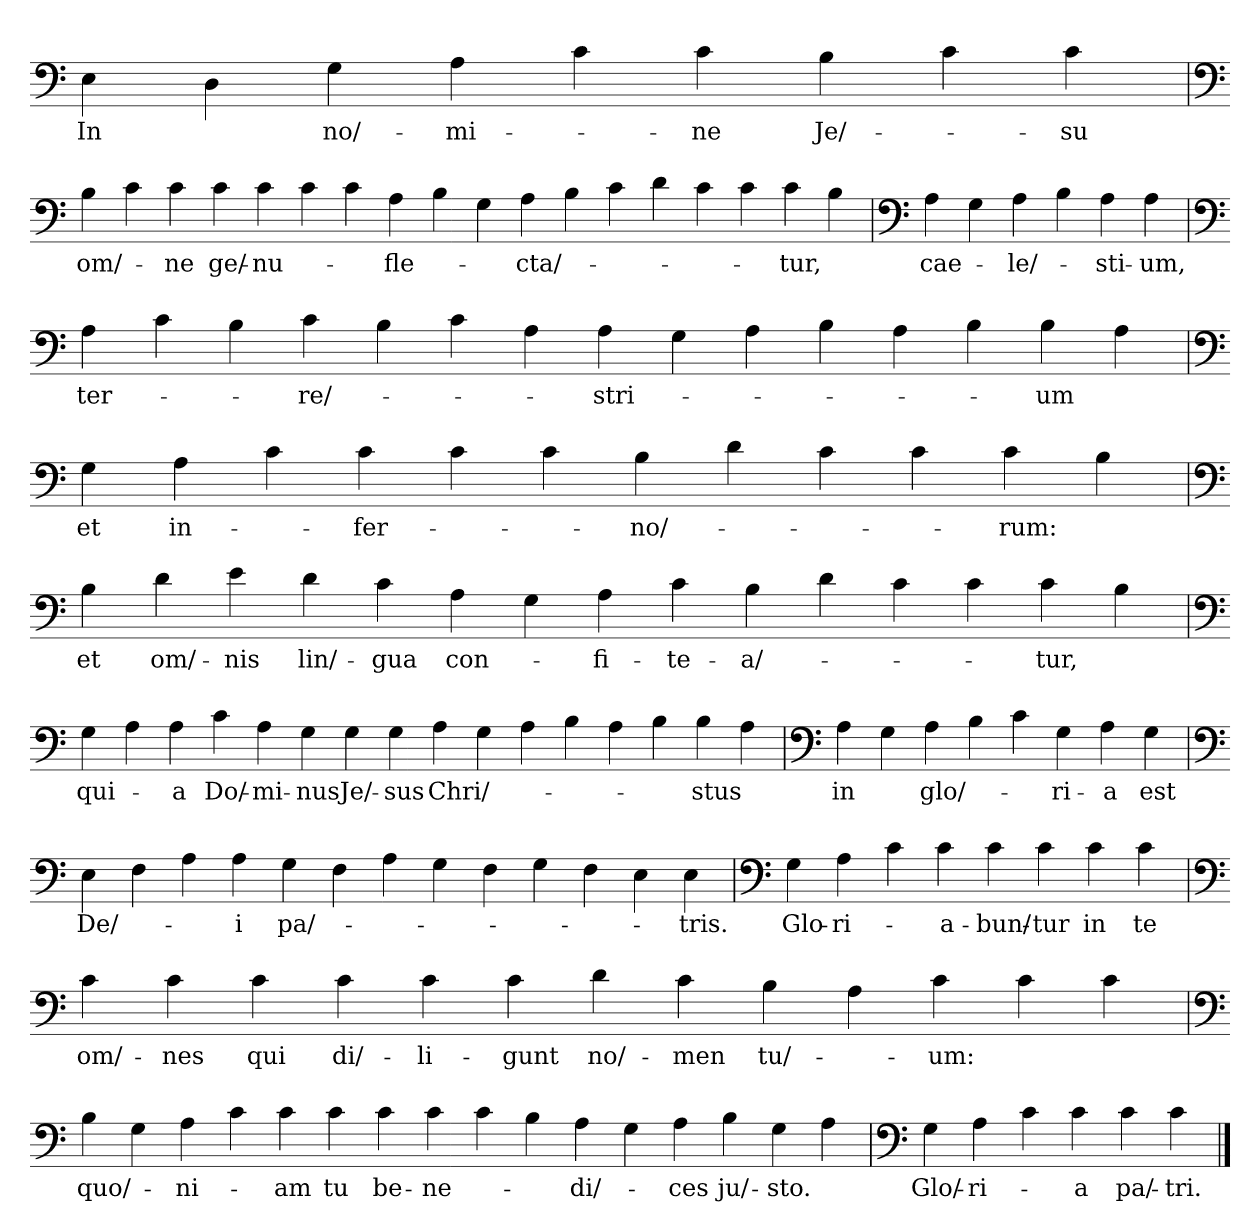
**kern	**text
*part1	*part1
*staff1	*staff1
*clefF4	*
=	=
4E	In
4D	.
4G	no/-
4A	-mi-
4c	.
4c	-ne
4B	Je/-
4c	.
4c	-su
=`	=`
*clefF4	*
4B	om/-
4c	.
4c	-ne
4c	ge/-
4c	-nu-
4c	.
4c	.
4A	-fle-
4B	.
4G	.
4A	-cta/-
4B	.
4c	.
4d	.
4c	.
4c	.
4c	-tur,
4B	.
='	='
*clefF4	*
4A	cae-
4G	.
4A	-le/-
4B	.
4A	-sti-
4A	-um,
=`	=`
*clefF4	*
4A	ter-
4c	.
4B	.
4c	-re/-
4B	.
4c	.
4A	.
4A	-stri-
4G	.
4A	.
4B	.
4A	.
4B	.
4B	-um
4A	.
=`	=`
*clefF4	*
4G	et
4A	in-
4c	.
4c	-fer-
4c	.
4c	.
4B	-no/-
4d	.
4c	.
4c	.
4c	-rum:
4B	.
='	='
*clefF4	*
4B	et
4d	om/-
4e	-nis
4d	lin/-
4c	-gua
4A	con-
4G	.
4A	-fi-
4c	-te-
4B	-a/-
4d	.
4c	.
4c	.
4c	-tur,
4B	.
='	='
*clefF4	*
4G	qui-
4A	.
4A	-a
4c	Do/-
4A	-mi-
4G	-nus
4G	Je/-
4G	-sus
4A	Chri/-
4G	.
4A	.
4B	.
4A	.
4B	.
4B	-stus
4A	.
='	='
*clefF4	*
4A	in
4G	.
4A	glo/-
4B	.
4c	.
4G	-ri-
4A	-a
4G	est
=`	=`
*clefF4	*
4E	De/-
4F	.
4A	.
4A	-i
4G	pa/-
4F	.
4A	.
4G	.
4F	.
4G	.
4F	.
4E	.
4E	-tris.
=	=
*clefF4	*
4G	Glo-
4A	-ri-
4c	.
4c	-a-
4c	bun/-
4c	-tur
4c	in
4c	te
=`	=`
*clefF4	*
4c	om/-
4c	-nes
4c	qui
4c	di/-
4c	-li-
4c	-gunt
4d	no/-
4c	-men
4B	tu/-
4A	.
4c	-um:
4c	.
4c	.
='	='
*clefF4	*
4B	quo/-
4G	.
4A	-ni-
4c	.
4c	-am
4c	tu
4c	be-
4c	-ne-
4c	.
4B	.
4A	-di/-
4G	.
4A	-ces
4B	ju/-
4G	-sto.
4A	.
=	=
*clefF4	*
4G	Glo/-
4A	-ri-
4c	.
4c	-a
4c	pa/-
4c	-tri.
==	==
*-	*-
